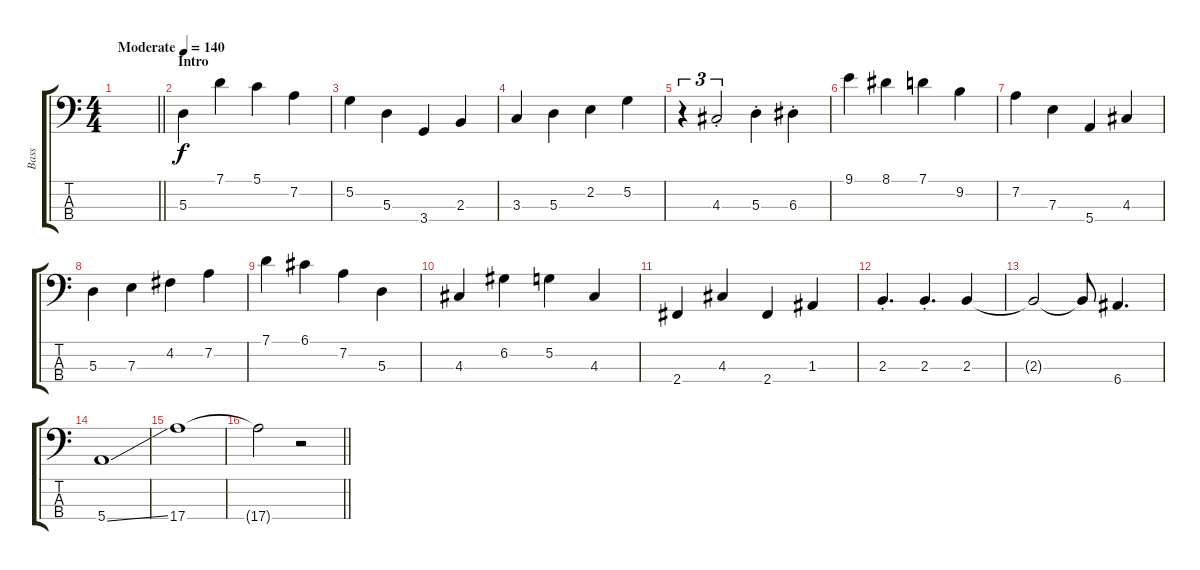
\track ("Bass" "Bass") {instrument electricbassfinger}
\staff {score tabs}
\tuning (G2 D2 A1 E1) {hide}
\ts (4 4)
\tempo (140 "Moderate")
\clef f4
\barLineRight lightlight
\ks c
|
\section ("" "Intro")
5.3.4 7.1.4 5.1.4 7.2.4 |
5.2.4 5.3.4 3.4.4 2.3.4 |
3.3.4 5.3.4 2.2.4 5.2.4 |
r.4{tu (3 2)} 4.3{st}.2{tu (3 2)} 5.3{st}.4 6.3{st}.4 |
9.1.4 8.1.4 7.1.4 9.2.4 |
7.2.4 7.3.4 5.4.4 4.3.4 |
5.3.4 7.3.4 4.2.4 7.2.4 |
7.1.4 6.1.4 7.2.4 5.3.4 |
4.3.4 6.2.4 5.2.4 4.3.4 |
2.4.4 4.3.4 2.4.4 1.3.4 |
2.3{st}.4{d} 2.3{st}.4{d} 2.3.4 |
2.3{t}.2 2.3{t}.8 6.4.4{d} |
5.4{ss}.1 |
17.4.1 |
\barLineRight lightlight
17.4{t}.2 r.2
